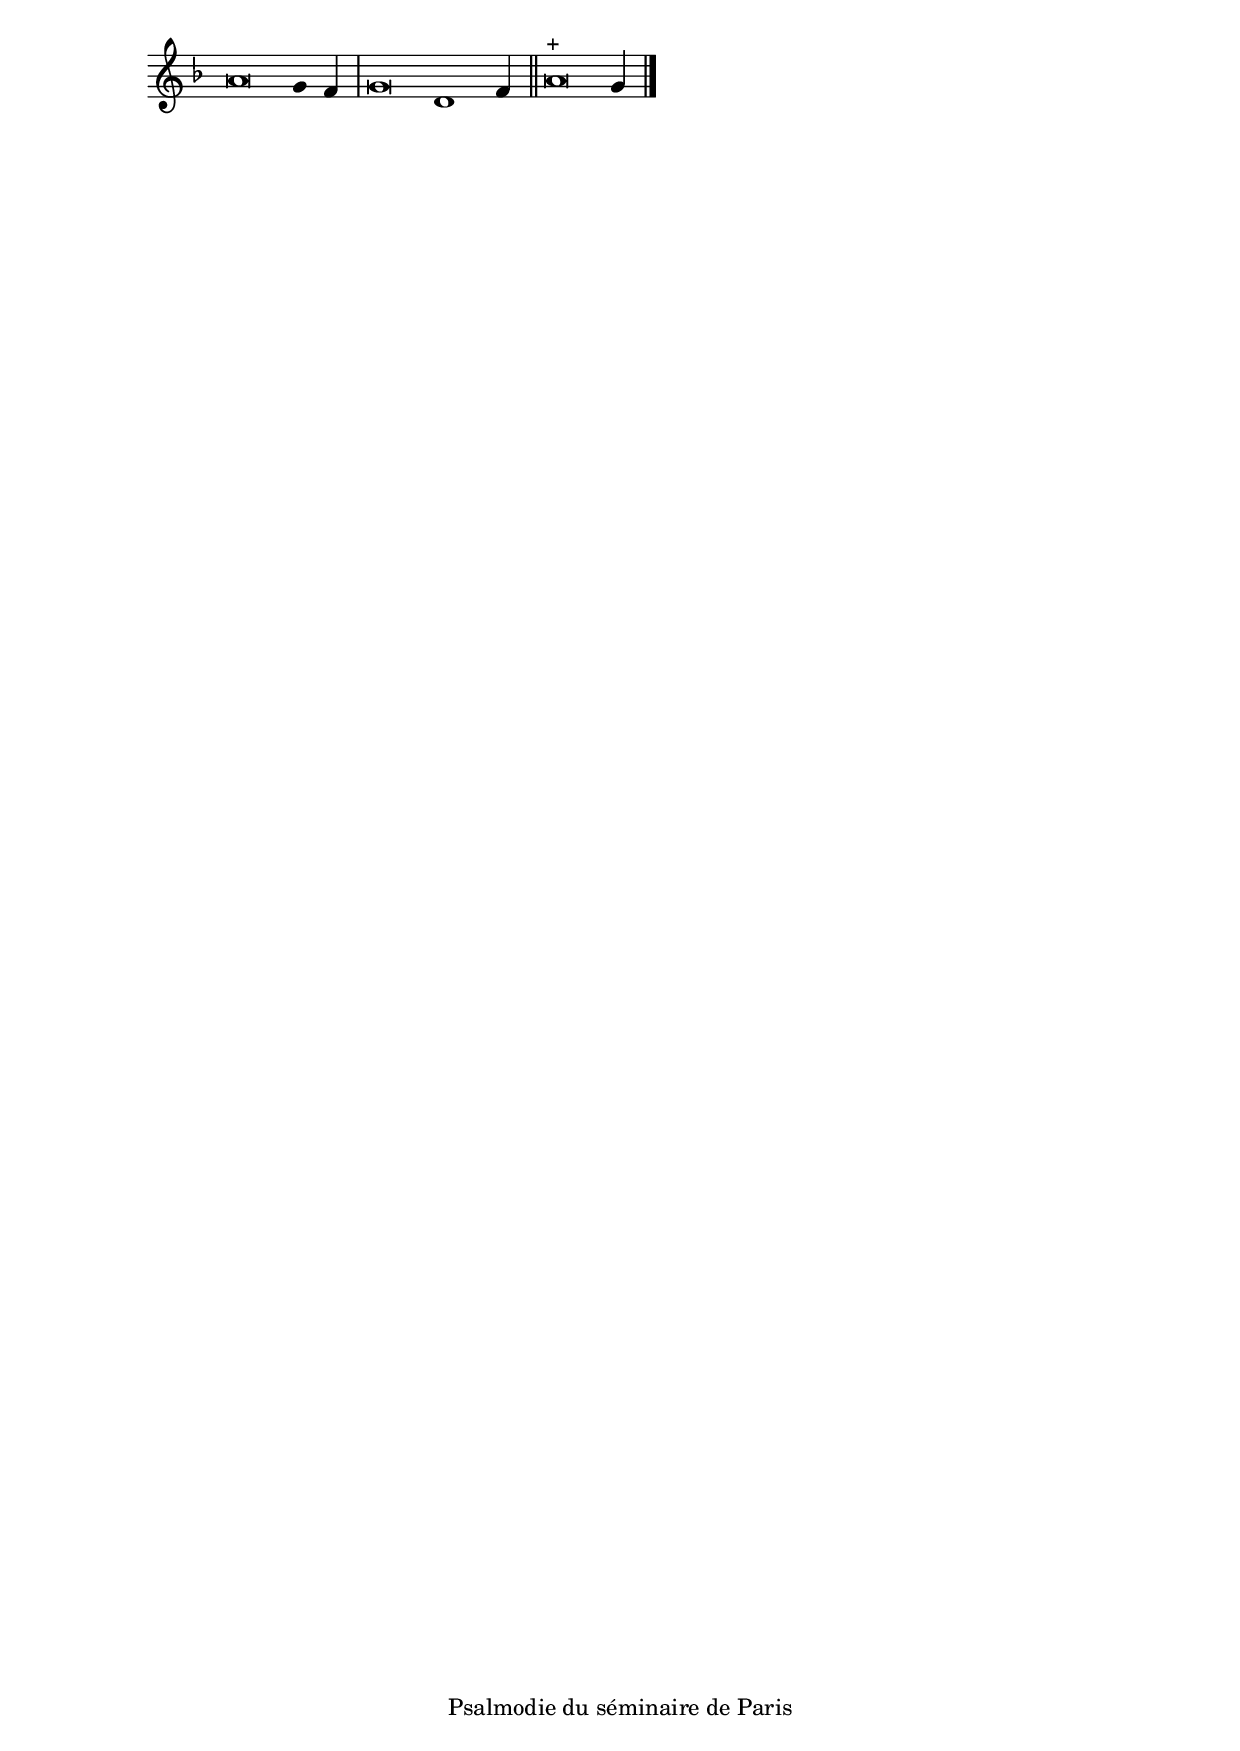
\version "2.20.0"
\language "italiano"

stemOff = \hide Staff.Stem
stemOn  = \undo \stemOff

\header {
  %title = "Psaume 22"
  %tagline = ##f
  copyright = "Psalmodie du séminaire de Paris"
}

\score {
  \new Staff \with { \remove "Time_signature_engraver" }
  \relative
  {
    \key fa \major
    \cadenzaOn
    \stemOff la'\breve sol4 \stemOn fa4
    \bar "|"
    \stemOff sol\breve re1 \stemOn fa4
    \bar "||"
    \stemOff la\breve^\markup{+} \stemOn sol4
    \bar "|."
  }
}